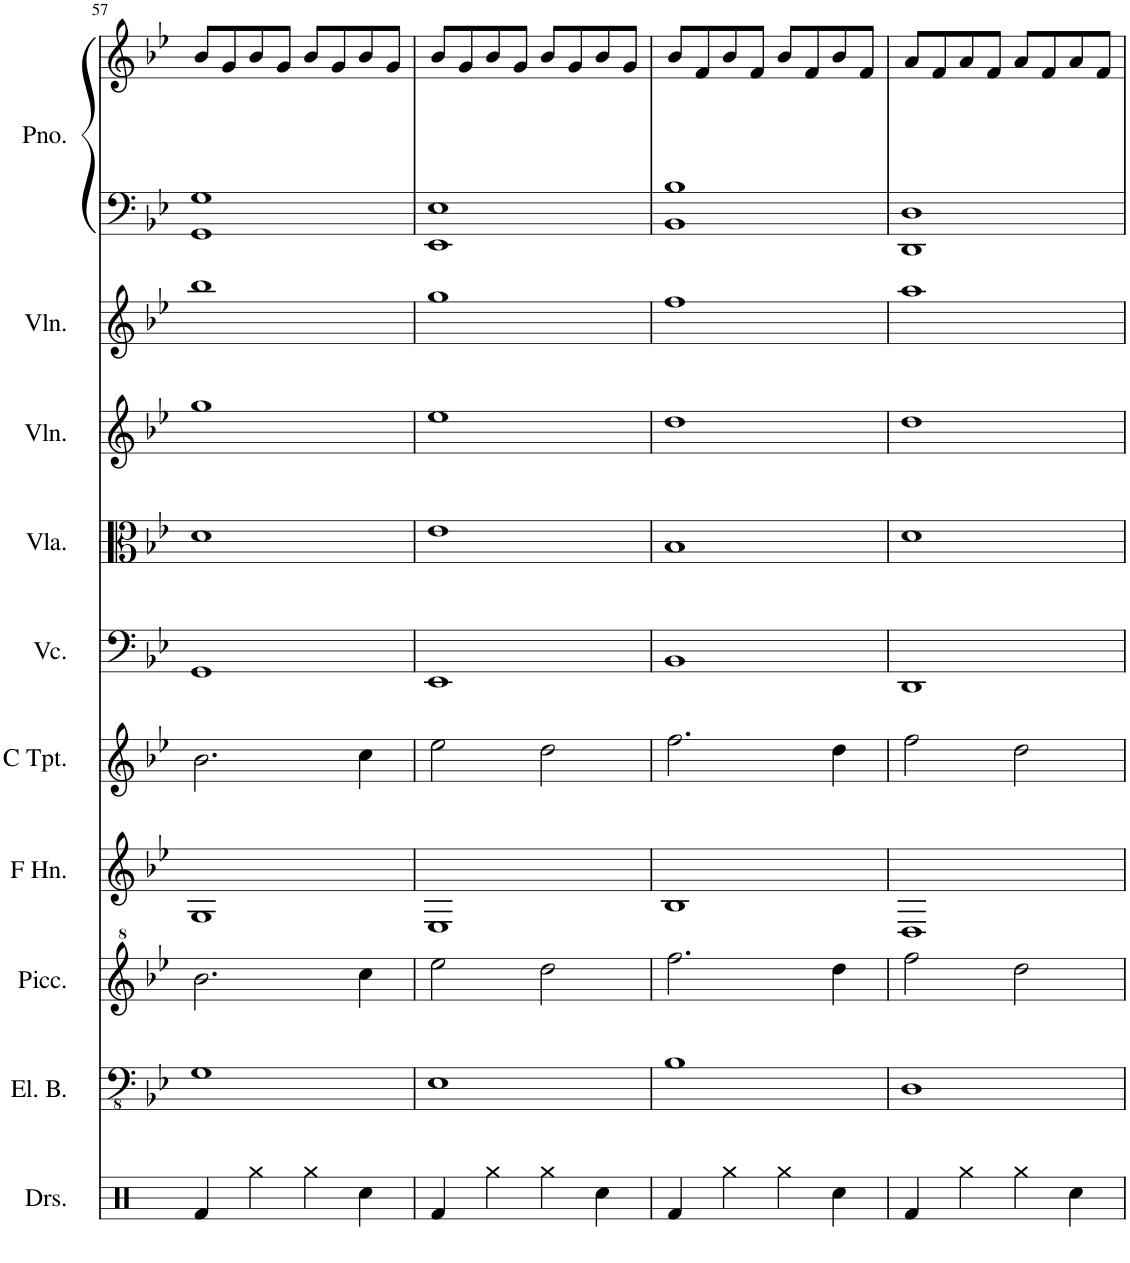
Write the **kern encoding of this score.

**kern	**kern	**kern	**kern	**kern	**kern	**kern	**kern	**kern	**kern	**kern
*part10	*part9	*part8	*part7	*part6	*part5	*part4	*part3	*part2	*part1	*part1
*staff11	*staff10	*staff9	*staff8	*staff7	*staff6	*staff5	*staff4	*staff3	*staff2	*staff1
*I"Drumset	*I"Electric Bass	*I"Piccolo	*I"Horn in F	*I"C Trumpet	*I"Violoncello	*I"Viola	*I"Violin	*I"Violin	*I"Piano	*
*I'Drs.	*I'El. B.	*I'Picc.	*	*I'C Tpt.	*I'Vc.	*I'Vla.	*I'Vln.	*I'Vln.	*I'Pno.	*
!!LO:PB:g=z
*clefX	*clefFv4	*clefG^2	*clefG2	*clefG2	*clefF4	*clefC3	*clefG2	*clefG2	*clefF4	*clefG2
*	*	*ITrd-7c-12	*ITrd4c7	*	*	*	*	*	*	*
*k[]	*k[b-e-]	*k[b-e-]	*k[b-e-]	*k[b-e-]	*k[b-e-]	*k[b-e-]	*k[b-e-]	*k[b-e-]	*k[b-e-]	*k[b-e-]
*M4/4	*M4/4	*M4/4	*M4/4	*M4/4	*M4/4	*M4/4	*M4/4	*M4/4	*M4/4	*M4/4
=57	=57	=57	=57	=57	=57	=57	=57	=57	=57	=57
4Rf/	1GG	2.bb-\	1G	2.b-\	1GG	1d	1gg	1bb-	1GG 1G	8b-/L
.	.	.	.	.	.	.	.	.	.	8g/
4Rgg\	.	.	.	.	.	.	.	.	.	8b-/
.	.	.	.	.	.	.	.	.	.	8g/J
4Rgg\	.	.	.	.	.	.	.	.	.	8b-/L
.	.	.	.	.	.	.	.	.	.	8g/
4Rcc\	.	4ccc\	.	4cc\	.	.	.	.	.	8b-/
.	.	.	.	.	.	.	.	.	.	8g/J
=58	=58	=58	=58	=58	=58	=58	=58	=58	=58	=58
4Rf/	1EE-	2eee-\	1E-	2ee-\	1EE-	1e-	1ee-	1gg	1EE- 1E-	8b-/L
.	.	.	.	.	.	.	.	.	.	8g/
4Rgg\	.	.	.	.	.	.	.	.	.	8b-/
.	.	.	.	.	.	.	.	.	.	8g/J
4Rgg\	.	2ddd\	.	2dd\	.	.	.	.	.	8b-/L
.	.	.	.	.	.	.	.	.	.	8g/
4Rcc\	.	.	.	.	.	.	.	.	.	8b-/
.	.	.	.	.	.	.	.	.	.	8g/J
=59	=59	=59	=59	=59	=59	=59	=59	=59	=59	=59
4Rf/	1BB-	2.fff\	1B-	2.ff\	1BB-	1B-	1dd	1ff	1BB- 1B-	8b-/L
.	.	.	.	.	.	.	.	.	.	8f/
4Rgg\	.	.	.	.	.	.	.	.	.	8b-/
.	.	.	.	.	.	.	.	.	.	8f/J
4Rgg\	.	.	.	.	.	.	.	.	.	8b-/L
.	.	.	.	.	.	.	.	.	.	8f/
4Rcc\	.	4ddd\	.	4dd\	.	.	.	.	.	8b-/
.	.	.	.	.	.	.	.	.	.	8f/J
=60	=60	=60	=60	=60	=60	=60	=60	=60	=60	=60
4Rf/	1DD	2fff\	1D	2ff\	1DD	1d	1dd	1aa	1DD 1D	8a/L
.	.	.	.	.	.	.	.	.	.	8f/
4Rgg\	.	.	.	.	.	.	.	.	.	8a/
.	.	.	.	.	.	.	.	.	.	8f/J
4Rgg\	.	2ddd\	.	2dd\	.	.	.	.	.	8a/L
.	.	.	.	.	.	.	.	.	.	8f/
4Rcc\	.	.	.	.	.	.	.	.	.	8a/
.	.	.	.	.	.	.	.	.	.	8f/J
=	=	=	=	=	=	=	=	=	=	=
*-	*-	*-	*-	*-	*-	*-	*-	*-	*-	*-
